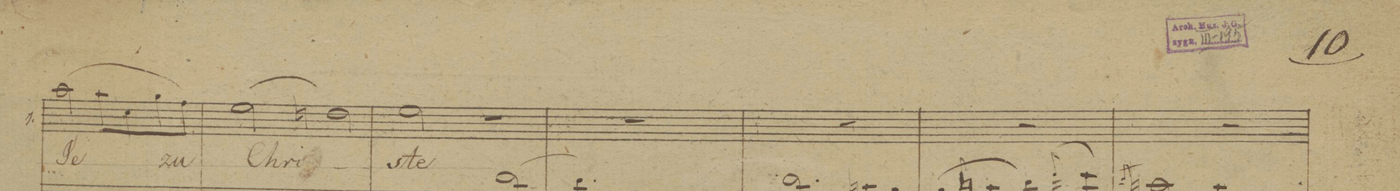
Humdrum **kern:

**kern	**text	**dynam
*I"Canto	*	*
*clefC1	*	*
*k[b-]	*	*
*met(c|)	*	*
*M2/2	*	*
(2ff\	Je-	.
8ff\L	.	.
8a\	.	.
8ee\	-zu	.
8dd\J)	.	.
=43	=43	=43
(2cc\	Chri-	.
2bn\)	.	.
=44	=44	=44
2cc\	-ste	.
2r	.	.
=45	=45	=45
1r	.	.
=46	=46	=46
1r	.	.
=47	=47	=47
1r	.	.
=48	=48	=48
1r	.	.
=49	=49	=49
*-	*-	*-
